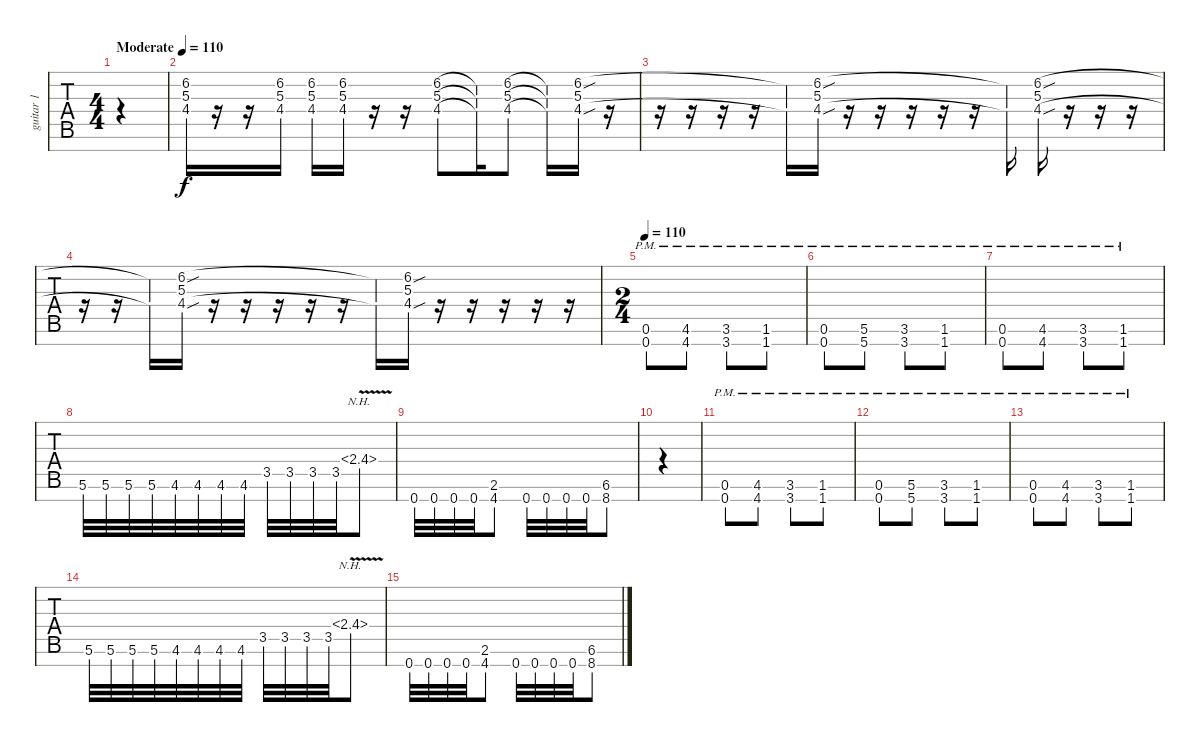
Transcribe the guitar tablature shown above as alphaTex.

\track ("guitar 1" "guitar 1") {instrument overdrivenguitar}
\staff {tabs}
\tuning (E4 A3 Gb3 D3 A2 E2 A1) {hide}
\ts (4 4)
\tempo (110 "Moderate")
\tempo 95
\tempo (110 "Moderate")
\clef f4
\ks c
|
(6.2 5.3 4.4).16 r.16 r.16 (6.2 5.3 4.4).16 (6.2 5.3 4.4).16 (6.2 5.3 4.4).16 r.16 r.16 (6.2 5.3 4.4).8 (6.2{t} 5.3{t} 4.4{t}).16 (6.2 5.3 4.4).8 (6.2{t} 5.3{t} 4.4{t}).16 (6.2{sou} 5.3 4.4{sou}).16 r.16 |
r.16 r.16 r.16 r.16 (6.2{t} 4.4{t}).16 (6.2{sou} 5.3 4.4{sou}).16 r.16 r.16 r.16 r.16 r.16 (6.2{t} 4.4{t}).16 (6.2{sou} 5.3 4.4{sou}).16 r.16 r.16 r.16 |
r.16 r.16 (6.2{t} 4.4{t}).16 (6.2{sou} 5.3 4.4{sou}).16 r.16 r.16 r.16 r.16 r.16 (6.2{t} 4.4{t}).16 (6.2{sou} 5.3 4.4{sou}).16 r.16 r.16 r.16 r.16 r.16 |
\ts (2 4)
\tempo 110
(0.6{pm} 0.7{pm}).8 (4.6{pm} 4.7{pm}).8 (3.6{pm} 3.7{pm}).8 (1.6{pm} 1.7{pm}).8 |
(0.6{pm} 0.7{pm}).8 (5.6{pm} 5.7{pm}).8 (3.6{pm} 3.7{pm}).8 (1.6{pm} 1.7{pm}).8 |
(0.6{pm} 0.7{pm}).8 (4.6{pm} 4.7{pm}).8 (3.6{pm} 3.7{pm}).8 (1.6{pm} 1.7{pm}).8 |
5.6.32 5.6.32 5.6.32 5.6.32 4.6.32 4.6.32 4.6.32 4.6.32 3.5.32 3.5.32 3.5.32 3.5.32 2.4{nh v}.8 |
0.7.32 0.7.32 0.7.32 0.7.32 (2.6 4.7).8 0.7.32 0.7.32 0.7.32 0.7.32 (6.6 8.7).8 |
|
(0.6{pm} 0.7{pm}).8 (4.6{pm} 4.7{pm}).8 (3.6{pm} 3.7{pm}).8 (1.6{pm} 1.7{pm}).8 |
(0.6{pm} 0.7{pm}).8 (5.6{pm} 5.7{pm}).8 (3.6{pm} 3.7{pm}).8 (1.6{pm} 1.7{pm}).8 |
(0.6{pm} 0.7{pm}).8 (4.6{pm} 4.7{pm}).8 (3.6{pm} 3.7{pm}).8 (1.6{pm} 1.7{pm}).8 |
5.6.32 5.6.32 5.6.32 5.6.32 4.6.32 4.6.32 4.6.32 4.6.32 3.5.32 3.5.32 3.5.32 3.5.32 2.4{nh v}.8 |
0.7.32 0.7.32 0.7.32 0.7.32 (2.6 4.7).8 0.7.32 0.7.32 0.7.32 0.7.32 (6.6 8.7).8
